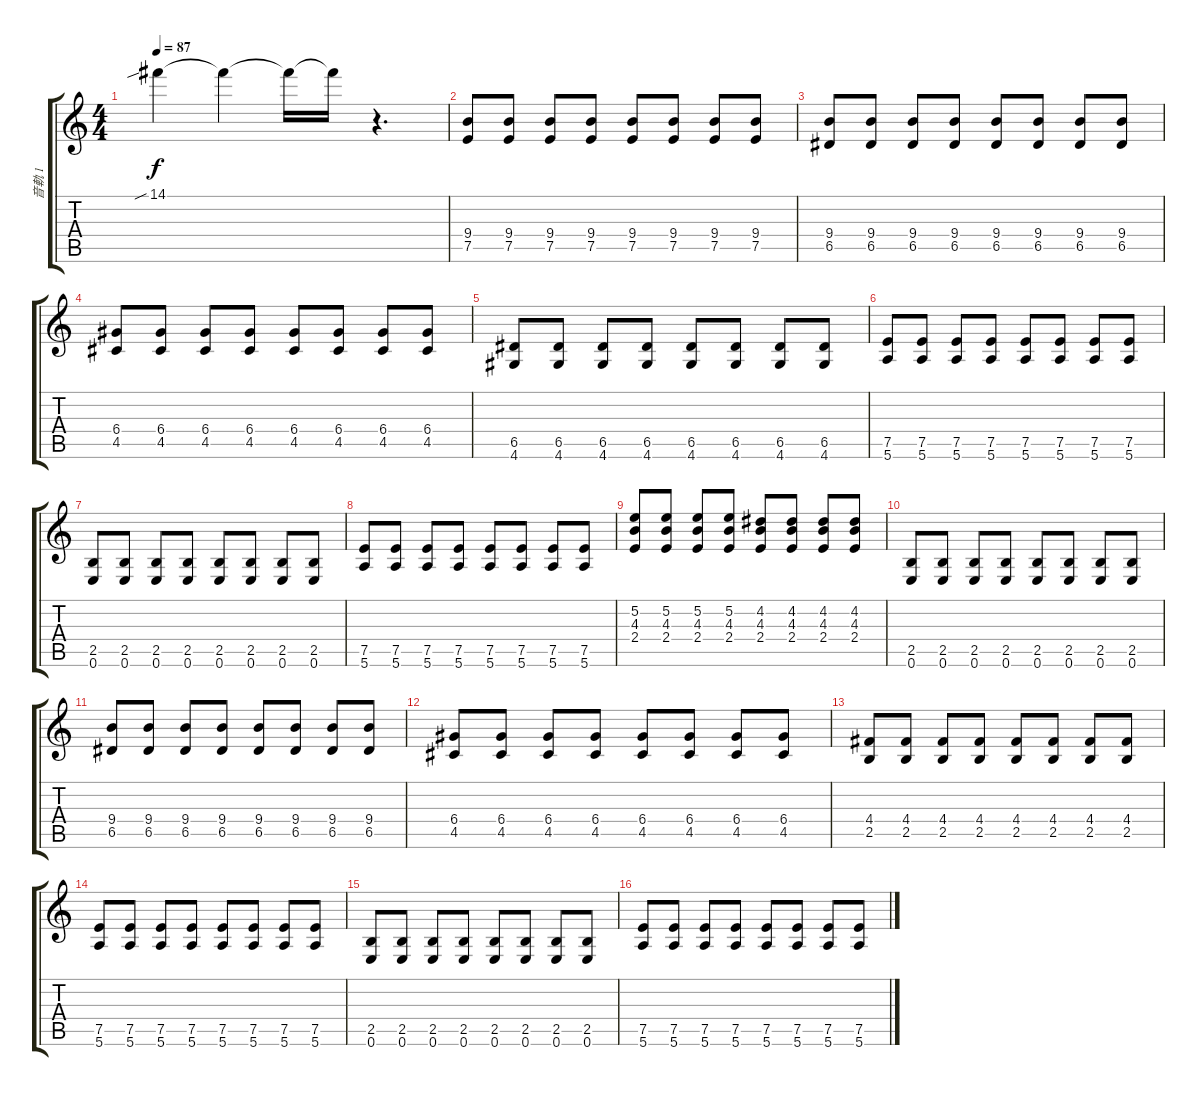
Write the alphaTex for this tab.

\track ("音軌 1" "音軌 1") {instrument electricguitarjazz}
\staff {score tabs}
\tuning (E4 B3 G3 D3 A2 E2) {hide}
\ts (4 4)
\tempo 87
\clef g2
\ks c
14.1{sib}.4{dy f} 14.1{t}.4 14.1{t}.16 14.1{t}.16 r.4{d} |
(9.4 7.5).8 (9.4 7.5).8 (9.4 7.5).8 (9.4 7.5).8 (9.4 7.5).8 (9.4 7.5).8 (9.4 7.5).8 (9.4 7.5).8 |
(9.4 6.5).8 (9.4 6.5).8 (9.4 6.5).8 (9.4 6.5).8 (9.4 6.5).8 (9.4 6.5).8 (9.4 6.5).8 (9.4 6.5).8 |
(6.4 4.5).8 (6.4 4.5).8 (6.4 4.5).8 (6.4 4.5).8 (6.4 4.5).8 (6.4 4.5).8 (6.4 4.5).8 (6.4 4.5).8 |
(6.5 4.6).8 (6.5 4.6).8 (6.5 4.6).8 (6.5 4.6).8 (6.5 4.6).8 (6.5 4.6).8 (6.5 4.6).8 (6.5 4.6).8 |
(7.5 5.6).8 (7.5 5.6).8 (7.5 5.6).8 (7.5 5.6).8 (7.5 5.6).8 (7.5 5.6).8 (7.5 5.6).8 (7.5 5.6).8 |
(2.5 0.6).8 (2.5 0.6).8 (2.5 0.6).8 (2.5 0.6).8 (2.5 0.6).8 (2.5 0.6).8 (2.5 0.6).8 (2.5 0.6).8 |
(7.5 5.6).8 (7.5 5.6).8 (7.5 5.6).8 (7.5 5.6).8 (7.5 5.6).8 (7.5 5.6).8 (7.5 5.6).8 (7.5 5.6).8 |
(5.2 4.3 2.4).8 (5.2 4.3 2.4).8 (5.2 4.3 2.4).8 (5.2 4.3 2.4).8 (4.2 4.3 2.4).8 (4.2 4.3 2.4).8 (4.2 4.3 2.4).8 (4.2 4.3 2.4).8 |
(2.5 0.6).8 (2.5 0.6).8 (2.5 0.6).8 (2.5 0.6).8 (2.5 0.6).8 (2.5 0.6).8 (2.5 0.6).8 (2.5 0.6).8 |
(9.4 6.5).8 (9.4 6.5).8 (9.4 6.5).8 (9.4 6.5).8 (9.4 6.5).8 (9.4 6.5).8 (9.4 6.5).8 (9.4 6.5).8 |
(6.4 4.5).8 (6.4 4.5).8 (6.4 4.5).8 (6.4 4.5).8 (6.4 4.5).8 (6.4 4.5).8 (6.4 4.5).8 (6.4 4.5).8 |
(4.4 2.5).8 (4.4 2.5).8 (4.4 2.5).8 (4.4 2.5).8 (4.4 2.5).8 (4.4 2.5).8 (4.4 2.5).8 (4.4 2.5).8 |
(7.5 5.6).8 (7.5 5.6).8 (7.5 5.6).8 (7.5 5.6).8 (7.5 5.6).8 (7.5 5.6).8 (7.5 5.6).8 (7.5 5.6).8 |
(2.5 0.6).8 (2.5 0.6).8 (2.5 0.6).8 (2.5 0.6).8 (2.5 0.6).8 (2.5 0.6).8 (2.5 0.6).8 (2.5 0.6).8 |
(7.5 5.6).8 (7.5 5.6).8 (7.5 5.6).8 (7.5 5.6).8 (7.5 5.6).8 (7.5 5.6).8 (7.5 5.6).8 (7.5 5.6).8
